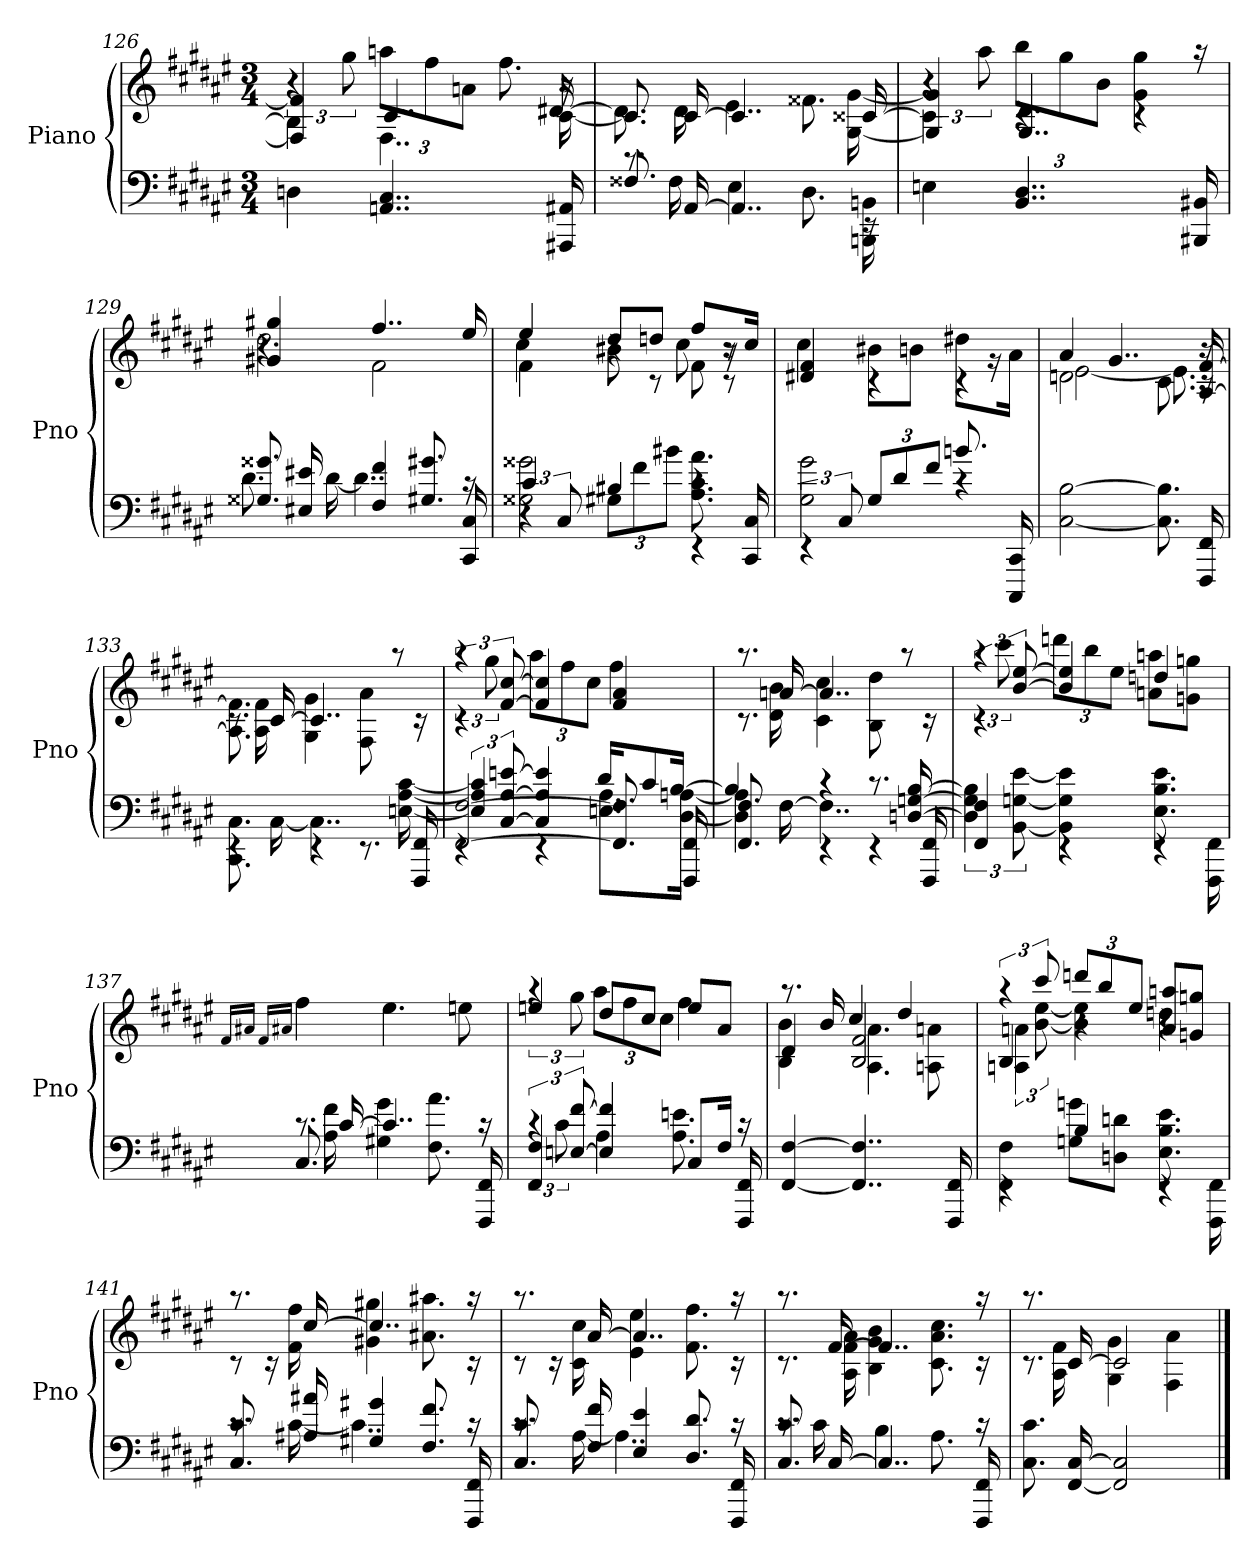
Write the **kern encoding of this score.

**kern	**kern
*part1	*part1
*staff2	*staff1
*I"Piano	*
*I'Pno	*
*clefF4	*clefG2
*k[f#c#g#d#a#e#]	*k[f#c#g#d#a#e#]
*M3/4	*M3/4
=126	=126
*	*^
*	*	*^
4Dn	6r	4B#]	4F#] 4f#]
.	12gg#\	.	.
4..AAn 4..C#	12aan\L	4..F#	4..c#
.	12ff#\	.	.
.	12an\J	.	.
.	8.ff#\	.	.
16AAA#X 16AA#X	16r	[16c#	[16d#X
*	*	*v	*v
=127	=127	=127
*^	*	*
8.F##X	8.rc	8.c#]	8.d#]
[16AA#	16F##	[16c#	16d#
4..AA#]	4E#	4..c#]	4e#
.	8.D#	.	8.f##X
16rEE	16BBBn 16BBn	[16c##X	[16G# [16g#
*v	*v	*	*
=128	=128	=128
*	*	*^
4En	6r	4c##]	4G#] 4g#]
.	12aa#\	.	.
4..BB 4..D#	12bb\L	4rc	4..G# 4..d#
.	12gg#\	.	.
.	12b\J	.	.
.	4g#\ 4gg#\	4rc	.
16BBB#X 16BB#X	.	.	16raa
=129	=129	=129	=129
*^	*	*	*
8.G##X 8.g##X	8.d#	4r	2.dd#	4g#X 4gg#X
16E#X 16e#X	[16d#	.	.	.
4F# 4f#	4..d#]	2f#\	.	4..ff#
8.G#X 8.g#X	.	.	.	.
16CC# 16C#	16rc	.	.	16ee#
=130	=130	=130	=130	=130
*	*^	*	*	*
6r	2G##X 2g##X	4c#	4f#\	4cc#	4ee#
12C#/	.	.	.	.	.
12G#X\L	.	4B#X	4r	8b#X	8dd#L
12f#\	.	.	.	.	.
.	.	.	.	8rc	8ddnJ
12b#X\J	.	.	.	.	.
8.A#\ 8.c#\ 8.a#\	4rEE	4rc	8f#\	8cc#	8ff#L
.	.	.	8r	8rc	16r
16CC#/ 16C#/	.	.	.	.	16cc#Jk
*	*v	*v	*	*	*
*	*	*	*v	*v
=131	=131	=131	=131
6rEE	2G# 2g#	4d#X 4f#	4cc#
12C#	.	.	.
12G#L	.	4rc	8b#XL
12d#	.	.	.
.	.	.	8bnJ
12f#J	.	.	.
8.bn	4rc	4rc	8dd#XL
.	.	.	16r
16CCC# 16CC#	.	.	16a#Jk
*v	*v	*	*
=132	=132	=132
*	*	*^
[2C# [2B	2dn\	[2e#	4a#
.	.	.	4..g#
8.C#] 8.B]	8.c#\	8.e#]	.
16FFF# 16FF#	16r	16rc	[16A# [16f#
*	*	*v	*v
=133	=133	=133
*^	*	*
4rEE	8.CC# 8.C#	8.rc	8.A#] 8.f#]
.	[16C#	[16c#	16A# 16f#
4rEE	4..C#]	4..c#]	4G# 4g#
8.rEE	.	.	8F# 8a#
.	.	.	8raa
16FFF# 16FF#	[16En [16A# [16c#	16rc	.
=134	=134	=134	=134
*	*^	*	*
[2FF#/ [2F#/	4rEE	6E] 6A#] 6c#]	6rc	6raa
.	.	[12C# [12A# [12en	[12f# [12cc#	12gg#
.	4rEE	4C#] 4A#] 4e]	4f#] 4cc#]	12aa#L
.	.	.	.	12ff#
.	.	.	.	12cc#J
8.FF#]/ 8.F#]/	8.En 8.A#L	16d#KL	4f# 4a#	4ff#
.	.	8c#	.	.
16FFF#/ 16FF#/	[16D# [16AnJk	[16BJk	.	.
=135	=135	=135	=135	=135
8.FF#/ 8.F#/	4D#] 4A]	4B]	8.rc	8.raa
[16F#\	.	.	[16an	16d# 16b
4..F#\]	4rEE	4rc	4..a]	4c# 4cc#
.	4rEE	8.rc	.	8B 8dd#
.	.	.	.	8raa
16FFF#/ 16FF#/	.	[16Dn [16Gn [16B	16rc	.
*	*v	*v	*	*
=136	=136	=136	=136
4FF# 4F#	6D] 6G] 6B]	6rc	6raa
.	[12BB [12Gn [12e#	[12b [12ee#	12ccc#
4rEE	4BB] 4G] 4e#]	4b] 4ee#]	12dddnL
.	.	.	12bb
.	.	.	12ee#J
4rEE	8.E# 8.B 8.e#	4ddn	8an 8aanL
.	.	.	8gn 8ggnJ
.	16FFF# 16FF#	.	.
*	*	*v	*v
=137	=137	=137
.	.	16qqf#/LL
.	.	16qqa#X/JJ
.	.	16qqf#/LL
.	.	16qqa#X/JJ
8.C#	8.rc	4ff#
[16c#	16A# 16f#	.
4..c#]	4G#X 4g#	4.ee#
.	8.F# 8.a#	.
.	.	8een
16FFF# 16FF#	16rc	.
=138	=138	=138
*	*	*^
6FF# 6F#	6rc	4een	6raa
[12En [12f#	12c#	.	12gg#
4E] 4f#]	4A#	8dd#L	12aa#L
.	.	.	12ff#
.	.	8cc#J	.
.	.	.	12cc#J
8C#L	8.A# 8.en	8eeL	4ff#
16F#Jk	.	8a#J	.
16FFF# 16FF#	16rc	.	.
*v	*v	*	*
=139	=139	=139
*	*	*^
[4FF# [4F#	4d#/	4B 4b	8.raa
.	.	.	16b
4..FF#] 4..F#]	2B/ 2f#/	4.A# 4.a#	4cc#
.	.	.	4dd#
.	.	8An 8an	.
16FFF# 16FF#	.	.	.
=140	=140	=140	=140
*^	*	*	*
4rEE	4FF# 4F#	4B/	6An 6an	6raa
.	.	.	[12b [12ee#	12ccc#
4B	8Gn 8gnL	4r	4b] 4ee#]	12dddnL
.	.	.	.	12bb
.	8Dn 8dnJ	.	.	.
.	.	.	.	12ee#J
4rEE	8.E# 8.B 8.e#	4r	4ddn	8a 8aanL
.	.	.	.	8gn 8ggnJ
.	16FFF# 16FF#	.	.	.
*	*	*	*v	*v
=141	=141	=141	=141
8.C# 8.c#	8.rc	8rc	8.raa
.	.	16rc	.
16A#X 16a#X	[16c#	[16cc#	16f# 16ff#
4G#X 4g#X	4..c#]	4..cc#]	4g#X 4gg#X
8.F# 8.f#	.	.	8.a#X 8.aa#X
16FFF# 16FF#	16rc	16rc	16raa
=142	=142	=142	=142
8.C# 8.c#	8.rc	8rc	8.raa
.	.	16rc	.
16F# 16f#	[16A#	[16a#	16c# 16cc#
4E# 4e#	4..A#]	4..a#]	4e# 4ee#
8.D# 8.d#	.	.	8.f# 8.ff#
16FFF# 16FF#	16rc	16rc	16raa
=143	=143	=143	=143
8.C# 8.c#	8.rc	8.rc	8.raa
[16C#	16c#	[16f#	16A# 16f# 16a#
4..C#]	4B	4..f#]	4B 4g# 4b
.	8.A#	.	8.c# 8.a# 8.cc#
16FFF# 16FF#	16rc	16rc	16raa
*v	*v	*	*
=144	=144	=144
8.C# 8.c#	8.rc	8.raa
[16FF# [16C#	[16c#	16A# 16f#
2FF#] 2C#]	2c#]	4G# 4g#
.	.	4F# 4a#
*	*v	*v
==	==
*-	*-
